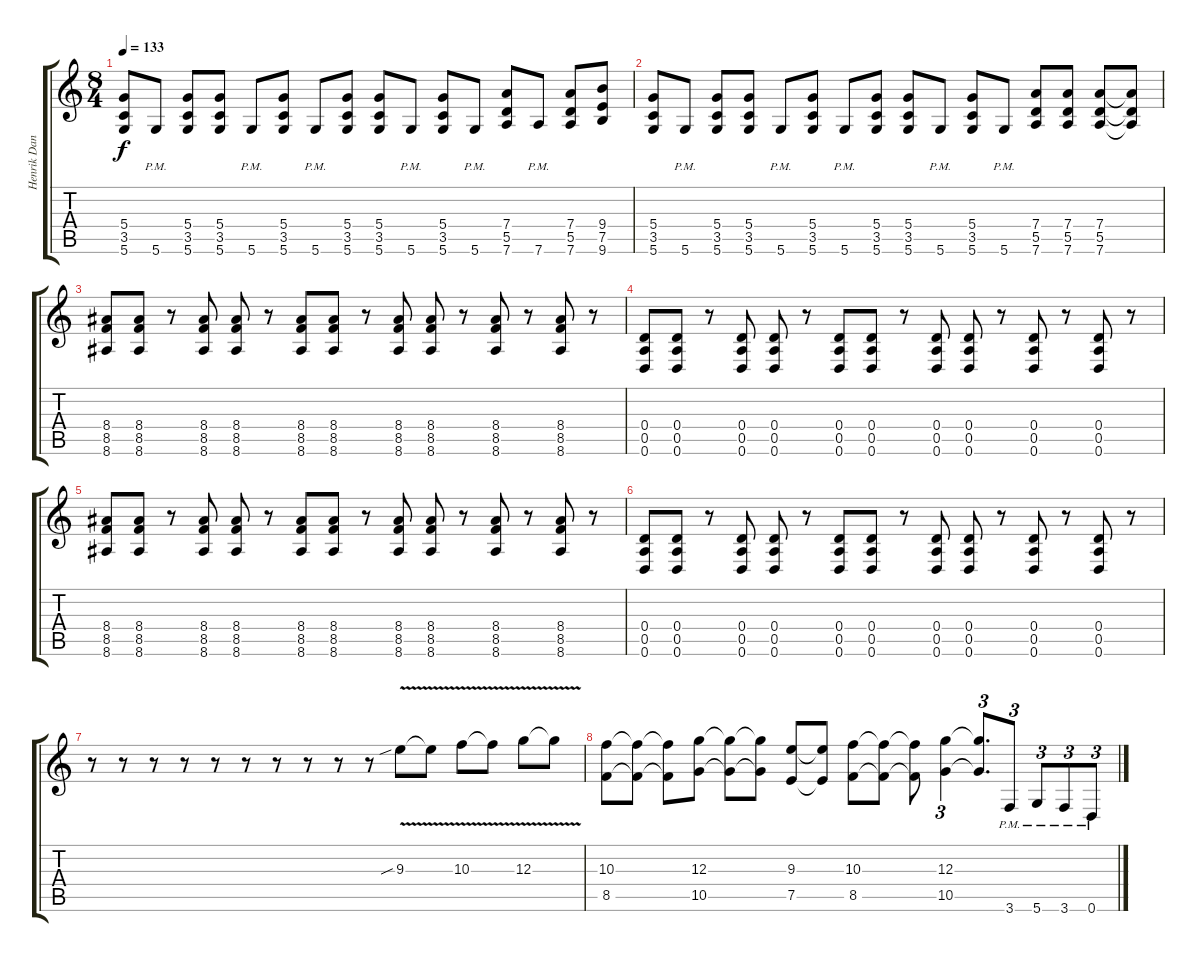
\track ("Henrik Danhage" "Henrik Dan") {instrument distortionguitar}
\staff {score tabs}
\tuning (E4 B3 G3 D3 A2 D2) {hide}
\ts (8 4)
\tempo 133
\clef g2
\ks c
(5.4 3.5 5.6).8{dy f} 5.6{pm}.8 (5.4 3.5 5.6).8 (5.4 3.5 5.6).8 5.6{pm}.8 (5.4 3.5 5.6).8 5.6{pm}.8 (5.4 3.5 5.6).8 (5.4 3.5 5.6).8 5.6{pm}.8 (5.4 3.5 5.6).8 5.6{pm}.8 (7.4 5.5 7.6).8 7.6{pm}.8 (7.4 5.5 7.6).8 (9.4 7.5 9.6).8 |
(5.4 3.5 5.6).8 5.6{pm}.8 (5.4 3.5 5.6).8 (5.4 3.5 5.6).8 5.6{pm}.8 (5.4 3.5 5.6).8 5.6{pm}.8 (5.4 3.5 5.6).8 (5.4 3.5 5.6).8 5.6{pm}.8 (5.4 3.5 5.6).8 5.6{pm}.8 (7.4 5.5 7.6).8 (7.4 5.5 7.6).8 (7.4 5.5 7.6).8 (7.4{t} 5.5{t} 7.6{t}).8 |
(8.4 8.5 8.6).8 (8.4 8.5 8.6).8 r.8 (8.4 8.5 8.6).8 (8.4 8.5 8.6).8 r.8 (8.4 8.5 8.6).8 (8.4 8.5 8.6).8 r.8 (8.4 8.5 8.6).8 (8.4 8.5 8.6).8 r.8 (8.4 8.5 8.6).8 r.8 (8.4 8.5 8.6).8 r.8 |
(0.4 0.5 0.6).8 (0.4 0.5 0.6).8 r.8 (0.4 0.5 0.6).8 (0.4 0.5 0.6).8 r.8 (0.4 0.5 0.6).8 (0.4 0.5 0.6).8 r.8 (0.4 0.5 0.6).8 (0.4 0.5 0.6).8 r.8 (0.4 0.5 0.6).8 r.8 (0.4 0.5 0.6).8 r.8 |
(8.4 8.5 8.6).8 (8.4 8.5 8.6).8 r.8 (8.4 8.5 8.6).8 (8.4 8.5 8.6).8 r.8 (8.4 8.5 8.6).8 (8.4 8.5 8.6).8 r.8 (8.4 8.5 8.6).8 (8.4 8.5 8.6).8 r.8 (8.4 8.5 8.6).8 r.8 (8.4 8.5 8.6).8 r.8 |
(0.4 0.5 0.6).8 (0.4 0.5 0.6).8 r.8 (0.4 0.5 0.6).8 (0.4 0.5 0.6).8 r.8 (0.4 0.5 0.6).8 (0.4 0.5 0.6).8 r.8 (0.4 0.5 0.6).8 (0.4 0.5 0.6).8 r.8 (0.4 0.5 0.6).8 r.8 (0.4 0.5 0.6).8 r.8 |
r.8 r.8 r.8 r.8 r.8 r.8 r.8 r.8 r.8 r.8 9.3{v sib}.8 9.3{t}.8 10.3{v}.8 10.3{t}.8 12.3{v}.8 12.3{t}.8 |
(10.3 8.5).8 (10.3{t} 8.5{t}).8 (10.3{t} 8.5{t}).8 (12.3 10.5).8 (12.3{t} 10.5{t}).8 (12.3{t} 10.5{t}).8 (9.3 7.5).8 (9.3{t} 7.5{t}).8 (10.3 8.5).8 (10.3{t} 8.5{t}).8 (10.3{t} 8.5{t}).8 (12.3 10.5).4{tu (3 2)} (12.3{t} 10.5{t}).8{d tu (3 2)} 3.6{pm}.8{tu (3 2)} 5.6{pm}.8{tu (3 2)} 3.6{pm}.8{tu (3 2)} 0.6{pm}.8{tu (3 2)}
